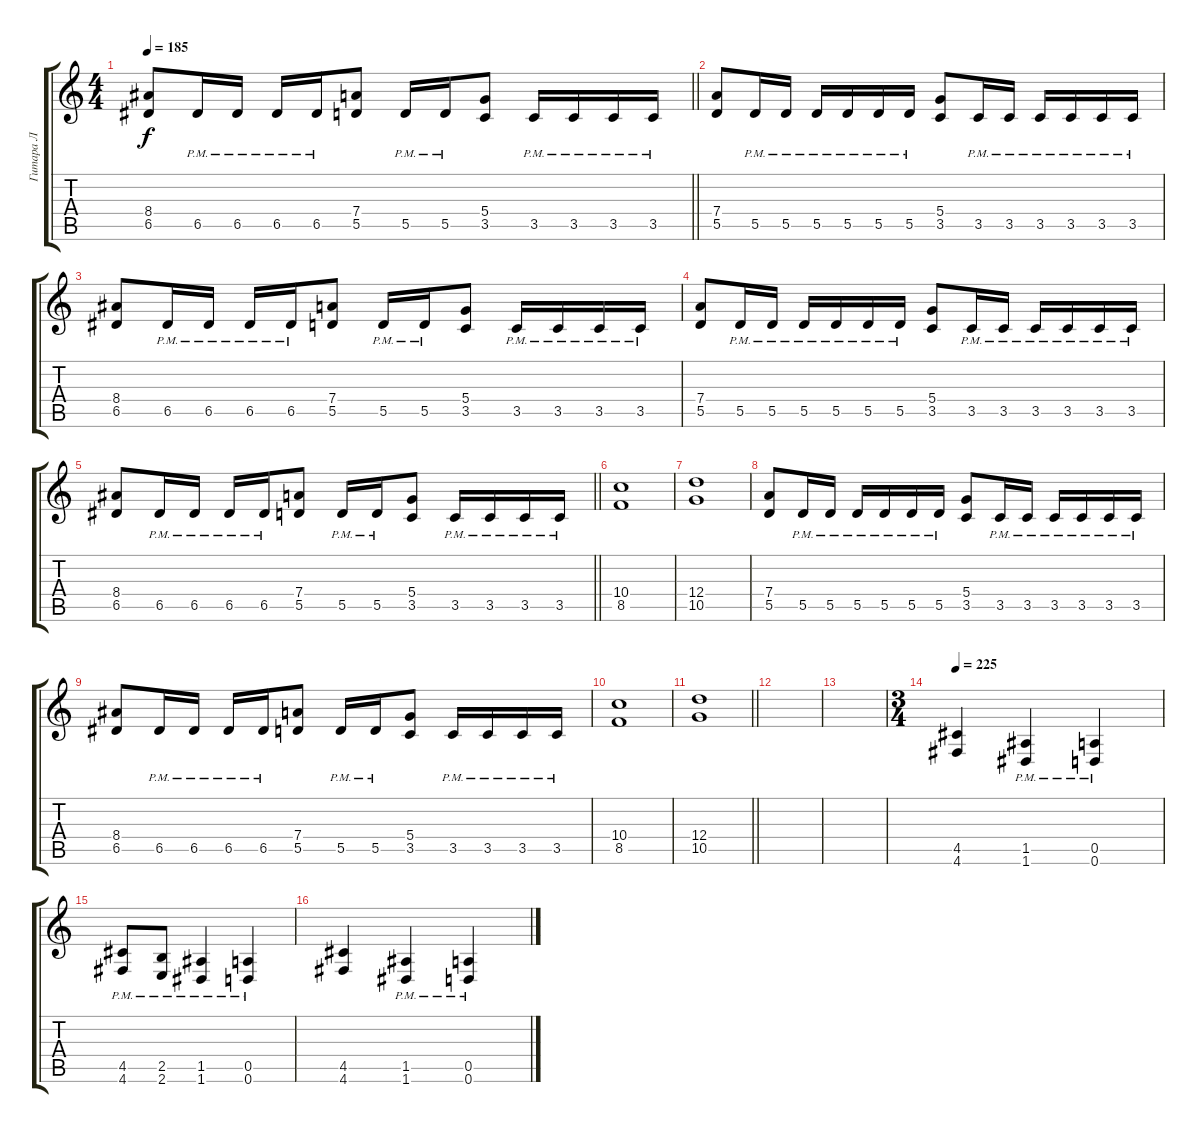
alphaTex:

\track ("Гитара Л" "Гитара Л") {instrument overdrivenguitar}
\staff {score tabs}
\tuning (E4 B3 G3 D3 A2 D2) {hide}
\ts (4 4)
\tempo 185
\clef g2
\barLineRight lightlight
\ks c
(8.4 6.5).8{dy f} 6.5{pm}.16 6.5{pm}.16 6.5{pm}.16 6.5{pm}.16 (7.4 5.5).8 5.5{pm}.16 5.5{pm}.16 (5.4 3.5).8 3.5{pm}.16 3.5{pm}.16 3.5{pm}.16 3.5{pm}.16 |
\section ("" " ")
(7.4 5.5).8 5.5{pm}.16 5.5{pm}.16 5.5{pm}.16 5.5{pm}.16 5.5{pm}.16 5.5{pm}.16 (5.4 3.5).8 3.5{pm}.16 3.5{pm}.16 3.5{pm}.16 3.5{pm}.16 3.5{pm}.16 3.5{pm}.16 |
(8.4 6.5).8 6.5{pm}.16 6.5{pm}.16 6.5{pm}.16 6.5{pm}.16 (7.4 5.5).8 5.5{pm}.16 5.5{pm}.16 (5.4 3.5).8 3.5{pm}.16 3.5{pm}.16 3.5{pm}.16 3.5{pm}.16 |
(7.4 5.5).8 5.5{pm}.16 5.5{pm}.16 5.5{pm}.16 5.5{pm}.16 5.5{pm}.16 5.5{pm}.16 (5.4 3.5).8 3.5{pm}.16 3.5{pm}.16 3.5{pm}.16 3.5{pm}.16 3.5{pm}.16 3.5{pm}.16 |
\barLineRight lightlight
(8.4 6.5).8 6.5{pm}.16 6.5{pm}.16 6.5{pm}.16 6.5{pm}.16 (7.4 5.5).8 5.5{pm}.16 5.5{pm}.16 (5.4 3.5).8 3.5{pm}.16 3.5{pm}.16 3.5{pm}.16 3.5{pm}.16 |
\section ("" " ")
(10.4 8.5).1 |
(12.4 10.5).1 |
(7.4 5.5).8 5.5{pm}.16 5.5{pm}.16 5.5{pm}.16 5.5{pm}.16 5.5{pm}.16 5.5{pm}.16 (5.4 3.5).8 3.5{pm}.16 3.5{pm}.16 3.5{pm}.16 3.5{pm}.16 3.5{pm}.16 3.5{pm}.16 |
(8.4 6.5).8 6.5{pm}.16 6.5{pm}.16 6.5{pm}.16 6.5{pm}.16 (7.4 5.5).8 5.5{pm}.16 5.5{pm}.16 (5.4 3.5).8 3.5{pm}.16 3.5{pm}.16 3.5{pm}.16 3.5{pm}.16 |
(10.4 8.5).1 |
\barLineRight lightlight
(12.4 10.5).1 |
\section ("" " ")
|
|
\ts (3 4)
\tempo 225
(4.5 4.6).4 (1.5{pm} 1.6{pm}).4 (0.5{pm} 0.6{pm}).4 |
(4.5{pm} 4.6{pm}).8 (2.5{pm} 2.6{pm}).8 (1.5{pm} 1.6{pm}).4 (0.5{pm} 0.6{pm}).4 |
(4.5 4.6).4 (1.5{pm} 1.6{pm}).4 (0.5{pm} 0.6{pm}).4
